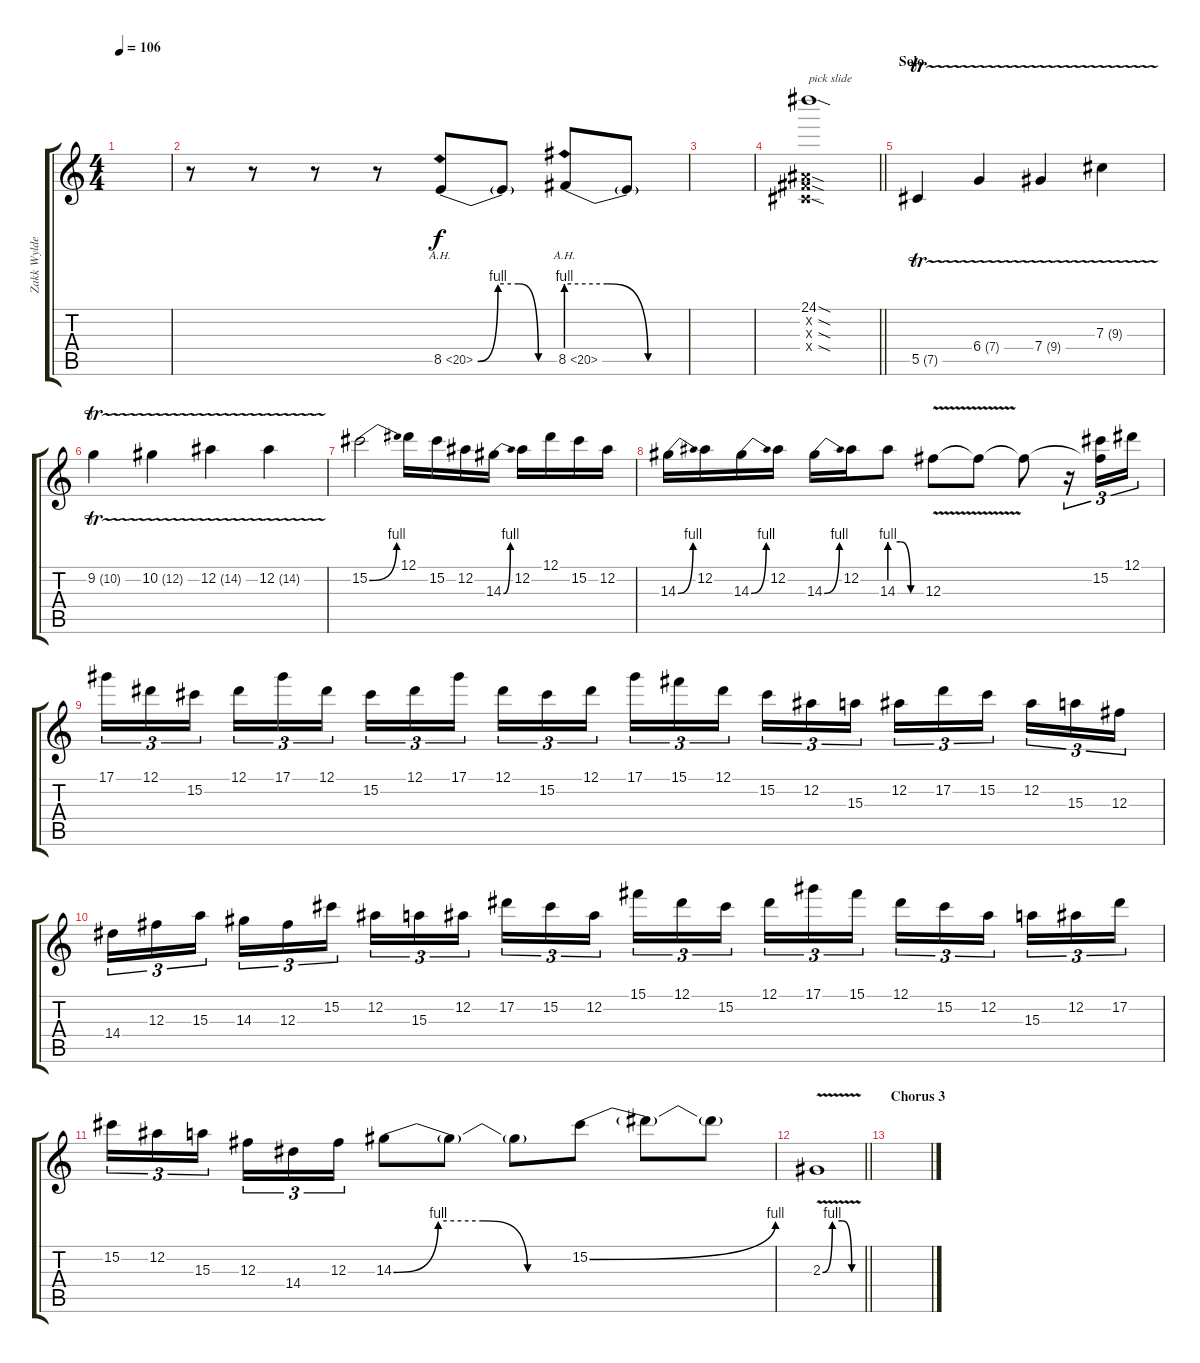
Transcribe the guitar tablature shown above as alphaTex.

\track ("Zakk Wylde (Lead)" "Zakk Wylde") {instrument overdrivenguitar}
\staff {score tabs}
\tuning (Eb4 Bb3 Gb3 Db3 Ab2 Eb2) {hide}
\ts (4 4)
\tempo 106
\clef g2
\ks c
|
r.8 r.8 r.8 r.8 8.5{be (custom 0 0 15 4 30 4 45 0 60 0) ah 12}.8 8.5{t}.8 8.5{be (custom 0 4 20 4 40 0 60 0) ah 12}.8 8.5{t}.8 |
|
\barLineRight lightlight
(24.1{sod} 0.2{sod x} 0.3{sod x} 0.4{sod x}).1{txt "pick slide"} |
\section ("" "Solo")
5.5{tr (7 32)}.4 6.4{tr (7 32)}.4 7.4{tr (9 32)}.4 7.3{tr (9 32)}.4 |
9.2{tr (10 32)}.4 10.2{tr (12 32)}.4 12.2{tr (14 32)}.4 12.2{tr (14 32)}.4 |
15.2{be (bend 0 0 60 4)}.2 12.1.16 15.2.16 12.2.16 14.3{be (bend 0 0 60 4)}.16 12.2.16 12.1.16 15.2.16 12.2.16 |
14.3{be (bend 0 0 60 4)}.16 12.2.16 14.3{be (bend 0 0 60 4)}.16 12.2.16 14.3{be (bend 0 0 60 4)}.16 12.2.16 14.3{be (custom 0 4 20 4 40 0 60 0)}.8 12.3{v}.8 12.3{t}.8 12.3{t}.8 r.16{tu (3 2)} (15.2 12.3{t}).16{tu (3 2)} 12.1.16{tu (3 2)} |
17.1.16{tu (3 2)} 12.1.16{tu (3 2)} 15.2.16{tu (3 2)} 12.1.16{tu (3 2)} 17.1.16{tu (3 2)} 12.1.16{tu (3 2)} 15.2.16{tu (3 2)} 12.1.16{tu (3 2)} 17.1.16{tu (3 2)} 12.1.16{tu (3 2)} 15.2.16{tu (3 2)} 12.1.16{tu (3 2)} 17.1.16{tu (3 2)} 15.1.16{tu (3 2)} 12.1.16{tu (3 2)} 15.2.16{tu (3 2)} 12.2.16{tu (3 2)} 15.3.16{tu (3 2)} 12.2.16{tu (3 2)} 17.2.16{tu (3 2)} 15.2.16{tu (3 2)} 12.2.16{tu (3 2)} 15.3.16{tu (3 2)} 12.3.16{tu (3 2)} |
14.4.16{tu (3 2)} 12.3.16{tu (3 2)} 15.3.16{tu (3 2)} 14.3.16{tu (3 2)} 12.3.16{tu (3 2)} 15.2.16{tu (3 2)} 12.2.16{tu (3 2)} 15.3.16{tu (3 2)} 12.2.16{tu (3 2)} 17.2.16{tu (3 2)} 15.2.16{tu (3 2)} 12.2.16{tu (3 2)} 15.1.16{tu (3 2)} 12.1.16{tu (3 2)} 15.2.16{tu (3 2)} 12.1.16{tu (3 2)} 17.1.16{tu (3 2)} 15.1.16{tu (3 2)} 12.1.16{tu (3 2)} 15.2.16{tu (3 2)} 12.2.16{tu (3 2)} 15.3.16{tu (3 2)} 12.2.16{tu (3 2)} 17.2.16{tu (3 2)} |
15.2.16{tu (3 2)} 12.2.16{tu (3 2)} 15.3.16{tu (3 2)} 12.3.16{tu (3 2)} 14.4.16{tu (3 2)} 12.3.16{tu (3 2)} 14.3{be (custom 0 0 15 4 30 4 45 0 60 0)}.8 14.3{t}.8 14.3{t}.8 15.2{be (bend 0 0 60 4)}.8 15.2{t}.8 15.2{t}.8 |
\barLineRight lightlight
2.3{be (custom 0 0 15 4 30 4 45 0 60 0) v}.1 |
\section ("" "Chorus 3")
